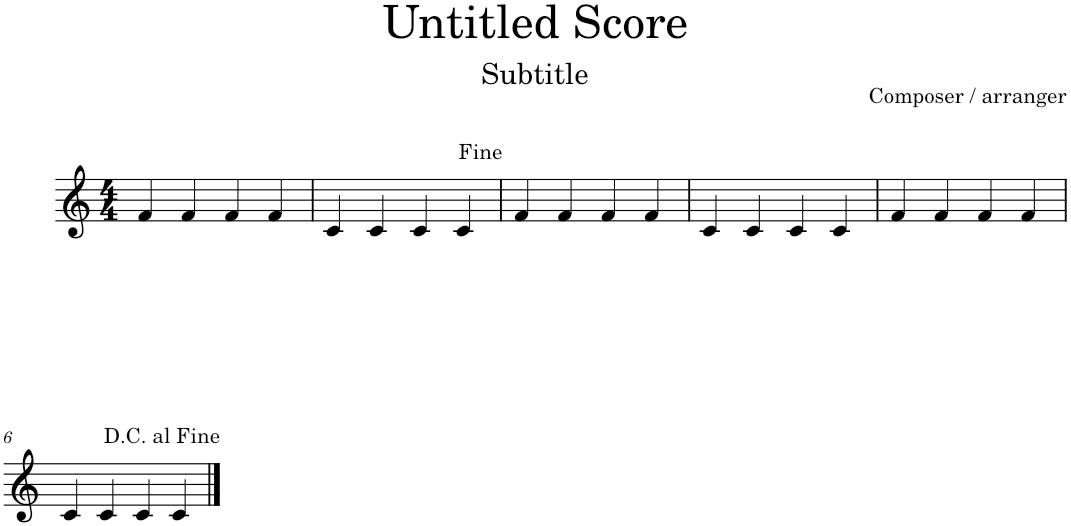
**kern
*part1
*staff1
*I"Violin
*I'Vln.
*clefG2
*k[]
*M4/4
=1
4f/
4f/
4f/
4f/
=2
4c/
4c/
4c/
4c/
=3
4f/
4f/
4f/
4f/
=4
4c/
4c/
4c/
4c/
=5
4f/
4f/
4f/
4f/
!!LO:LB:g=z
=6
4c/
4c/
4c/
4c/
==
*-
